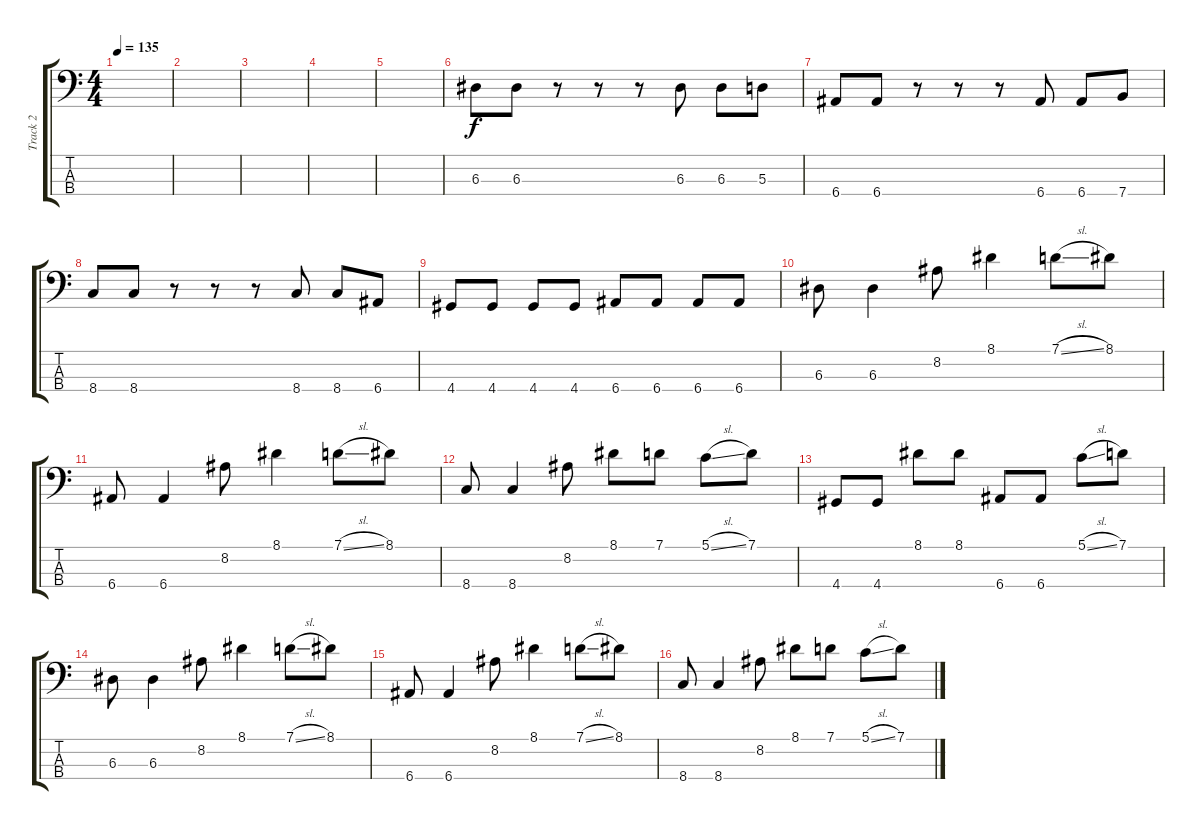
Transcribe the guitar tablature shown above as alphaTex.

\track ("Track 2" "Track 2") {instrument electricguitarjazz}
\staff {score tabs}
\tuning (G2 D2 A1 E1) {hide}
\ts (4 4)
\tempo 135
\clef f4
\ks c
|
|
|
|
|
6.3.8 6.3.8 r.8 r.8 r.8 6.3.8 6.3.8 5.3.8 |
6.4.8 6.4.8 r.8 r.8 r.8 6.4.8 6.4.8 7.4.8 |
8.4.8 8.4.8 r.8 r.8 r.8 8.4.8 8.4.8 6.4.8 |
4.4.8 4.4.8 4.4.8 4.4.8 6.4.8 6.4.8 6.4.8 6.4.8 |
6.3.8 6.3.4 8.2.8 8.1.4 7.1{sl}.8 8.1.8 |
6.4.8 6.4.4 8.2.8 8.1.4 7.1{sl}.8 8.1.8 |
8.4.8 8.4.4 8.2.8 8.1.8 7.1.8 5.1{sl}.8 7.1.8 |
4.4.8 4.4.8 8.1.8 8.1.8 6.4.8 6.4.8 5.1{sl}.8 7.1.8 |
6.3.8 6.3.4 8.2.8 8.1.4 7.1{sl}.8 8.1.8 |
6.4.8 6.4.4 8.2.8 8.1.4 7.1{sl}.8 8.1.8 |
8.4.8 8.4.4 8.2.8 8.1.8 7.1.8 5.1{sl}.8 7.1.8
